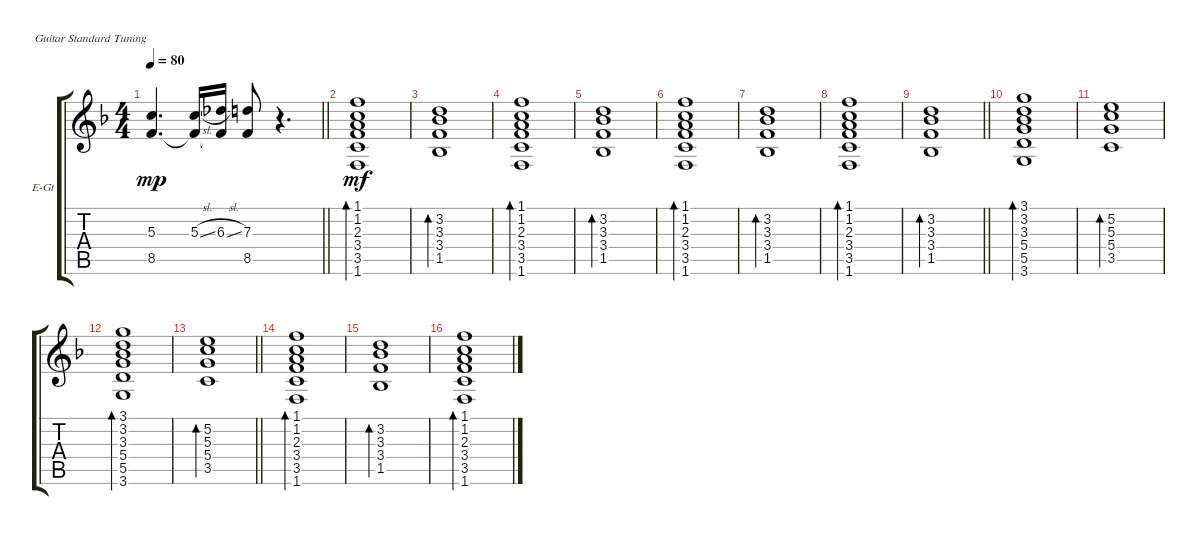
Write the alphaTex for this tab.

\defaultSystemsLayout 4
\bracketExtendMode groupsimilarinstruments
\firstSystemTrackNameOrientation horizontal
\otherSystemsTrackNameOrientation horizontal
\track ("Electric Guitar" "E-Gt") {instrument electricguitarclean}
\staff {score tabs}
\tuning (E4 B3 G3 D3 A2 E2)
\ts (4 4)
\tempo 80
\clef g2
\barLineRight lightlight
\ks f
(8.5 5.3).4{d dy mp} (8.5{t} 5.3{sl}).16 (6.3{sl} 8.5{t}).16 (7.3 8.5).8 r.4{d} |
(1.6 3.5 3.4 2.3 1.2 1.1).1{bd 116 dy mf} |
(1.5 3.4 3.3 3.2).1{bd 116} |
(1.6 3.5 3.4 2.3 1.2 1.1).1{bd 116} |
(1.5 3.4 3.3 3.2).1{bd 116} |
(1.6 3.5 3.4 2.3 1.2 1.1).1{bd 116} |
(1.5 3.4 3.3 3.2).1{bd 116} |
(1.6 3.5 3.4 2.3 1.2 1.1).1{bd 116} |
\barLineRight lightlight
(1.5 3.4 3.3 3.2).1{bd 116} |
(5.5 5.4 3.3 3.6 3.2 3.1).1{bd 113} |
(3.5 5.4 5.3 5.2).1{bd 113} |
(5.5 5.4 3.3 3.6 3.2 3.1).1{bd 113} |
\barLineRight lightlight
(3.5 5.4 5.3 5.2).1{bd 113} |
(1.6 3.5 3.4 2.3 1.2 1.1).1{bd 116} |
(1.5 3.4 3.3 3.2).1{bd 116} |
(1.6 3.5 3.4 2.3 1.2 1.1).1{bd 116}
